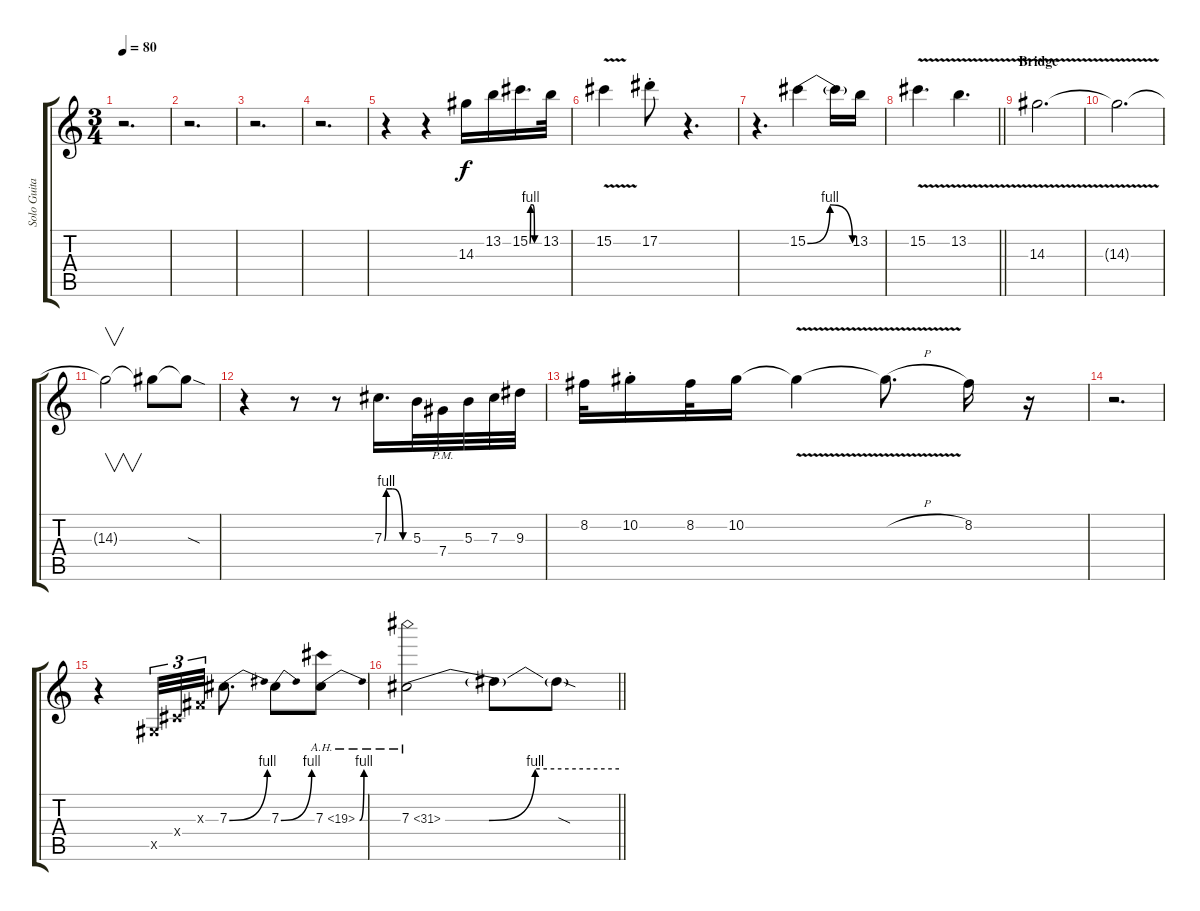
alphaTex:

\track ("Solo Guitar" "Solo Guita") {instrument distortionguitar}
\staff {score tabs}
\tuning (Eb4 Bb3 Gb3 Db3 Ab2 Eb2) {hide}
\ts (3 4)
\tempo 80
\clef g2
\ks c
r.2{d dy f} |
r.2{d} |
r.2{d} |
r.2{d} |
r.4 r.4 14.3.16 13.2.16 15.2{be (custom 0 0 5 4 20 4 30 0 60 0)}.16{d} 13.2.32 |
15.2{v}.4 17.2{st}.8 r.4{d} |
r.4{d} 15.2{be (bendrelease 0 0 10 4 20 4 60 0)}.4 15.2{t}.16 13.2.16 |
\barLineRight lightlight
15.2{v}.4{d} 13.2{v}.4{d} |
\section ("" "Bridge")
14.3{v}.2{d} |
14.3{t}.2{d} |
14.3{t}.2{v} 14.3{t}.8 14.3{sod t}.8 |
r.4 r.8 r.8 7.3{be (custom 0 0 5 4 20 4 45 0 60 0)}.16{d} 5.3.32 7.4{pm}.32 5.3.32 7.3.32 9.3.32 |
8.2.32 10.2{st}.16 8.2.32 10.2.16 10.2{v t}.4 10.2{h t}.8{d} 8.2.16 r.16 |
r.2{d} |
r.4 0.5{x}.32{tu (3 2)} 0.4{x}.32{tu (3 2)} 0.3{x}.32{tu (3 2)} 7.3{be (bend 0 0 60 4)}.8{d} 7.3{be (bend 0 0 60 4)}.8 7.3{be (bend 0 0 60 4) ah 12}.8 |
\barLineRight lightlight
7.3{be (custom 0 0 15 0 31 4 60 4) ah 24}.2 7.3{t}.8 7.3{sod t}.8
